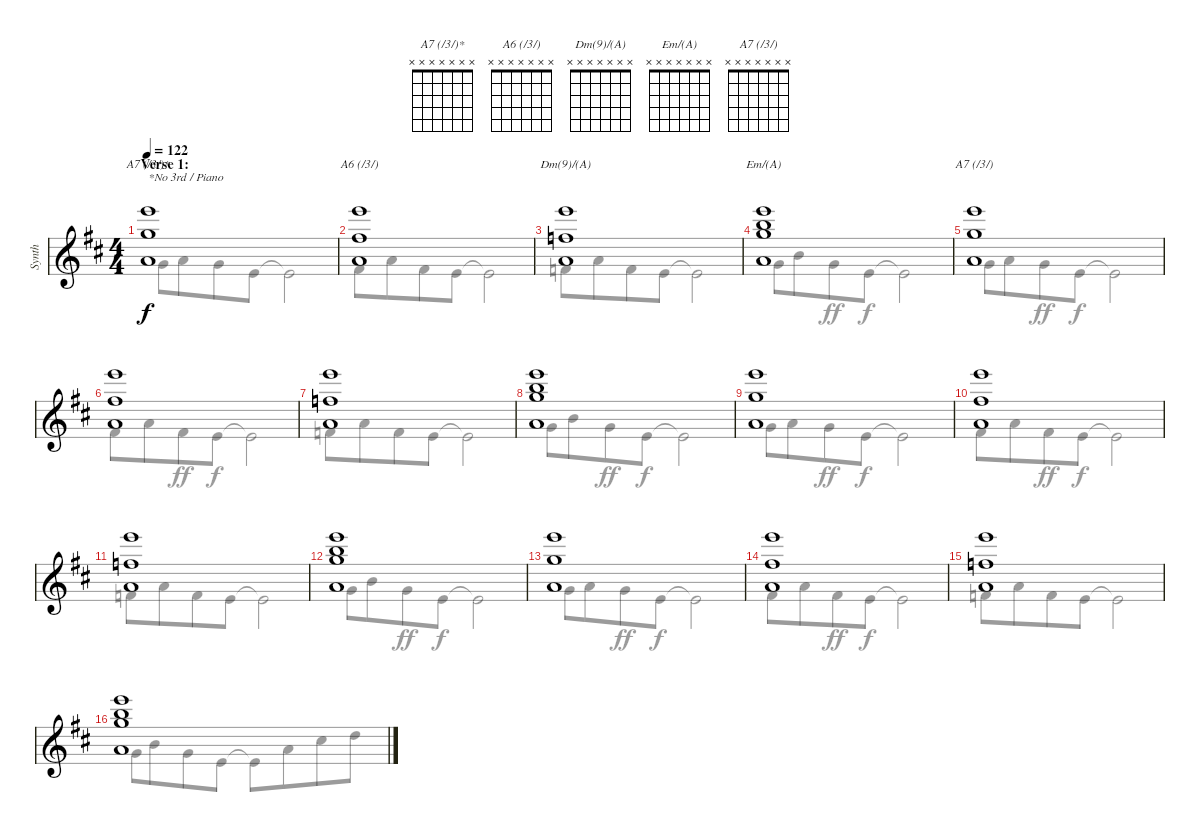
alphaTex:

\track ("Synth" "Synth") {instrument pad4choir}
\staff {score}
\tuning (E5 B4 G4 D4 A3 E3 B2) {hide}
\chord ("A7 (/3/)*" x x x x x x x)
\chord ("A6 (/3/)" x x x x x x x)
\chord ("Dm(9)/(A)" x x x x x x x)
\chord ("Em/(A)" x x x x x x x)
\chord ("A7 (/3/)" x x x x x x x)
\voice
\ts (4 4)
\section ("" "Verse 1:")
\tempo 122
\clef g2
\ks d
(3.1 17.2 2.3).1{ch "A7 (/3/)*" txt "*No 3rd / Piano" dy f instrument acousticgrandpiano} |
(2.1 17.2 2.3).1{ch "A6 (/3/)"} |
(1.1 17.2 2.3).1{ch "Dm(9)/(A)"} |
(3.1 12.2 2.3 26.4).1{ch "Em/(A)"} |
(3.1 17.2 2.3).1{ch "A7 (/3/)"} |
(2.1 17.2 2.3).1 |
(1.1 17.2 2.3).1 |
(3.1 12.2 2.3 26.4).1 |
(3.1 17.2 2.3).1 |
(2.1 17.2 2.3).1 |
(1.1 17.2 2.3).1 |
(3.1 12.2 2.3 26.4).1 |
(3.1 17.2 2.3).1 |
(2.1 17.2 2.3).1 |
(1.1 17.2 2.3).1 |
(3.1 12.2 21.3 7.4).1
\voice
\clef g2
\ottava regular
\simile none
\ks d
5.4.8{dy f} 7.4.8{beam merge} 0.3.8{beam merge} 2.4.8 2.4{t}.2 |
4.4.8 7.4.8{beam merge} 4.4.8 2.4.8 2.4{t}.2 |
3.4.8 7.4.8{beam merge} 3.4.8 2.4.8 2.4{t}.2 |
10.5.8 14.5.8{beam merge} 10.5.8{dy ff} 7.5.8{dy f} 7.5{t}.2 |
5.4.8 7.4.8{beam merge} 5.4.8{dy ff} 2.4.8{dy f} 2.4{t}.2 |
4.4.8 7.4.8{beam merge} 4.4.8{dy ff} 2.4.8{dy f} 2.4{t}.2 |
3.4.8 7.4.8{beam merge} 3.4.8 2.4.8 2.4{t}.2 |
10.5.8 14.5.8{beam merge} 10.5.8{dy ff} 7.5.8{dy f} 7.5{t}.2 |
5.4.8 7.4.8{beam merge} 5.4.8{dy ff} 2.4.8{dy f} 2.4{t}.2 |
4.4.8 7.4.8{beam merge} 4.4.8{dy ff} 2.4.8{dy f} 2.4{t}.2 |
3.4.8 7.4.8{beam merge} 3.4.8 2.4.8 2.4{t}.2 |
10.5.8 14.5.8{beam merge} 10.5.8{dy ff} 7.5.8{dy f} 7.5{t}.2 |
5.4.8 7.4.8{beam merge} 5.4.8{dy ff} 2.4.8{dy f} 2.4{t}.2 |
4.4.8 7.4.8{beam merge} 4.4.8{dy ff} 2.4.8{dy f} 2.4{t}.2 |
3.4.8 7.4.8{beam merge} 3.4.8 2.4.8 2.4{t}.2 |
10.5.8 14.5.8{beam merge} 10.5.8 7.5.8 7.5{t}.8 12.5.8{beam merge} 16.5.8 17.5.8
